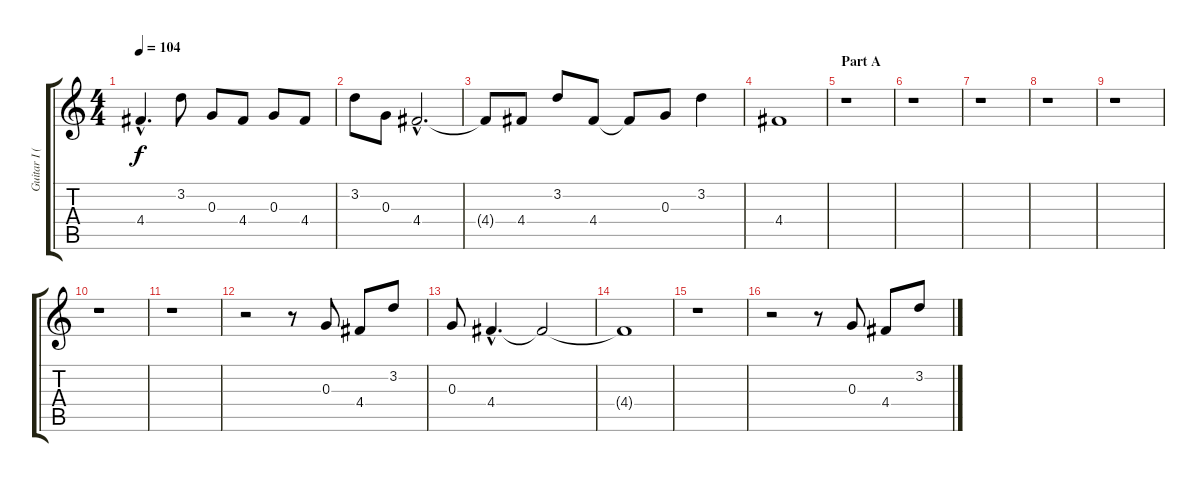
\track ("Guitar I (Kaoru)" "Guitar I (") {instrument distortionguitar}
\staff {score tabs}
\tuning (E4 B3 G3 D3 A2 E2) {hide}
\ts (4 4)
\tempo 104
\clef g2
\ks c
4.4{hac}.4{d dy f} 3.2.8 0.3.8 4.4.8 0.3.8 4.4.8 |
3.2.8 0.3.8 4.4{hac}.2{d} |
4.4{t}.8 4.4.8 3.2.8 4.4.8 4.4{t}.8 0.3.8 3.2.4 |
4.4.1 |
\section ("" "Part A")
r.1 |
r.1 |
r.1 |
r.1 |
r.1 |
r.1 |
r.1 |
r.2 r.8 0.3.8 4.4.8 3.2.8 |
0.3.8 4.4{hac}.4{d} 4.4{t}.2 |
4.4{t}.1 |
r.1 |
r.2 r.8 0.3.8 4.4.8 3.2.8
